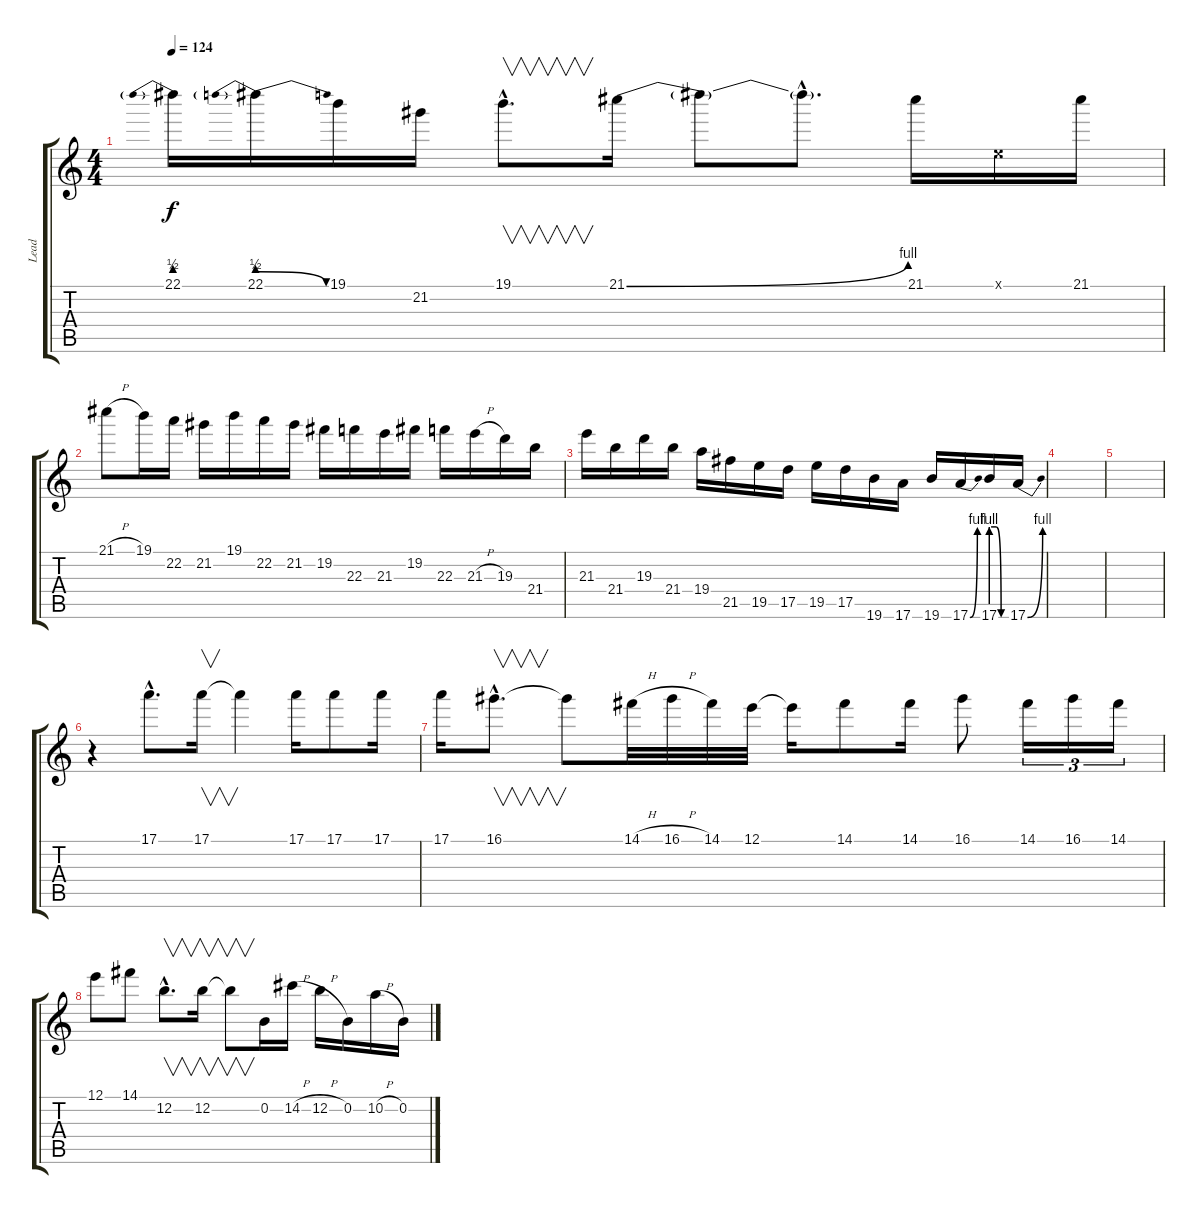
\track ("Lead" "Lead") {instrument distortionguitar}
\staff {score tabs}
\tuning (E4 B3 G3 D3 A2 E2) {hide}
\ts (4 4)
\tempo 124
\clef g2
\ks c
22.1{be (prebend 0 2 60 2)}.16{dy f} 22.1{be (prebendrelease 0 2 60 0)}.16 19.1.16 21.2.16 19.1{hac}.8{v d} 21.1{be (bend 0 0 60 4)}.16 21.1{t}.8 21.1{hac t}.8{d} 21.1.16 0.1{x}.16 21.1.16 |
21.1{h}.8 19.1.16 22.2.16 21.2.16 19.1.16 22.2.16 21.2.16 19.2.16 22.3.16 21.3.16 19.2.16 22.3.16 21.3{h}.16 19.3.16 21.4.16 |
21.3.16 21.4.16 19.3.16 21.4.16 19.4.16 21.5.16 19.5.16 17.5.16 19.5.16 17.5.16 19.6.16 17.6.16 19.6.16 17.6{be (bend 0 0 60 4)}.16 17.6{be (custom 0 4 20 4 40 0 60 0)}.16 17.6{be (bend 0 0 60 4)}.16 |
|
|
r.4 17.1{hac}.8{d} 17.1.16{v} 17.1{t}.4 17.1.16 17.1.8 17.1.16 |
17.1.16 16.1{hac}.8{v d} 16.1{t}.8 14.1{h}.32 16.1{h}.32 14.1.32 12.1.32 12.1{t}.16 14.1.8 14.1.16 16.1.8 14.1.16{tu (3 2)} 16.1.16{tu (3 2)} 14.1.16{tu (3 2)} |
12.1.8 14.1.8 12.2{hac}.8{v d} 12.2.16{v} 12.2{t}.8{v} 0.2.16 14.2{h}.16 12.2{h}.16 0.2.16 10.2{h}.16 0.2.16
